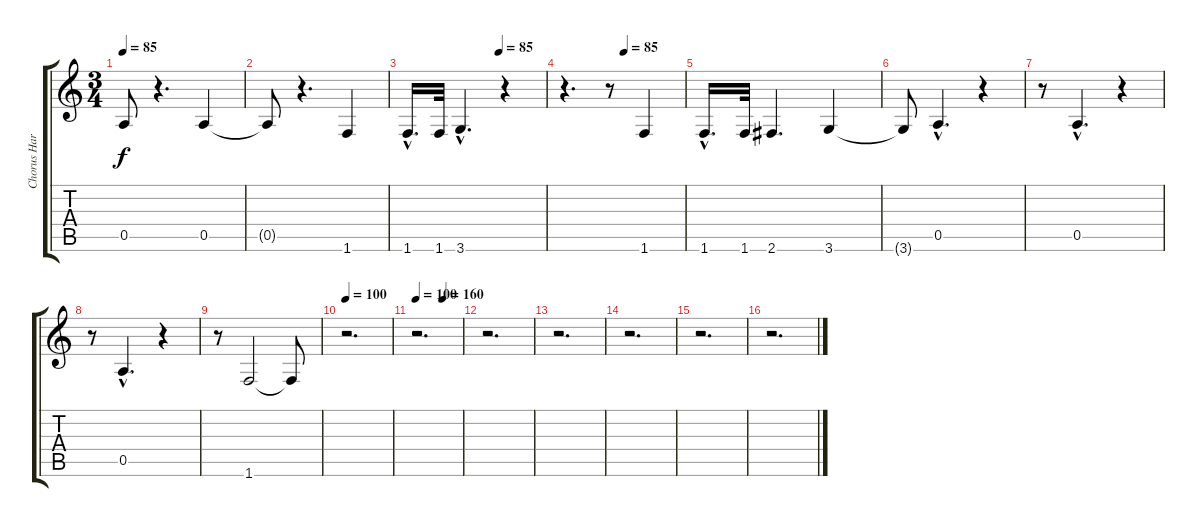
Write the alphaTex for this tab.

\track ("Chorus Harm." "Chorus Har") {instrument fretlessbass}
\staff {score tabs}
\tuning (E4 B3 G3 D3 A2 E2) {hide}
\ts (3 4)
\tempo 85
\clef g2
\ks c
0.5{t}.8{dy f} r.4{d} 0.5.4 |
0.5{t}.8 r.4{d} 1.6.4 |
\tempo (85 0.6666666666666666)
1.6{hac}.16{d} 1.6.32 3.6{hac}.4{d} r.4 |
\tempo (85 0.5)
r.4{d} r.8 1.6.4 |
1.6{hac}.16{d} 1.6.32 2.6.4{d} 3.6.4 |
3.6{t}.8 0.5{hac}.4{d} r.4 |
r.8 0.5{hac}.4{d} r.4 |
r.8 0.5{hac}.4{d} r.4 |
r.8 1.6.2 1.6{t}.8 |
\tempo 100
r.2{d} |
\tempo 100
\tempo (160 0.5833333333333334)
r.2{d} |
r.2{d} |
r.2{d} |
r.2{d} |
r.2{d} |
r.2{d}
